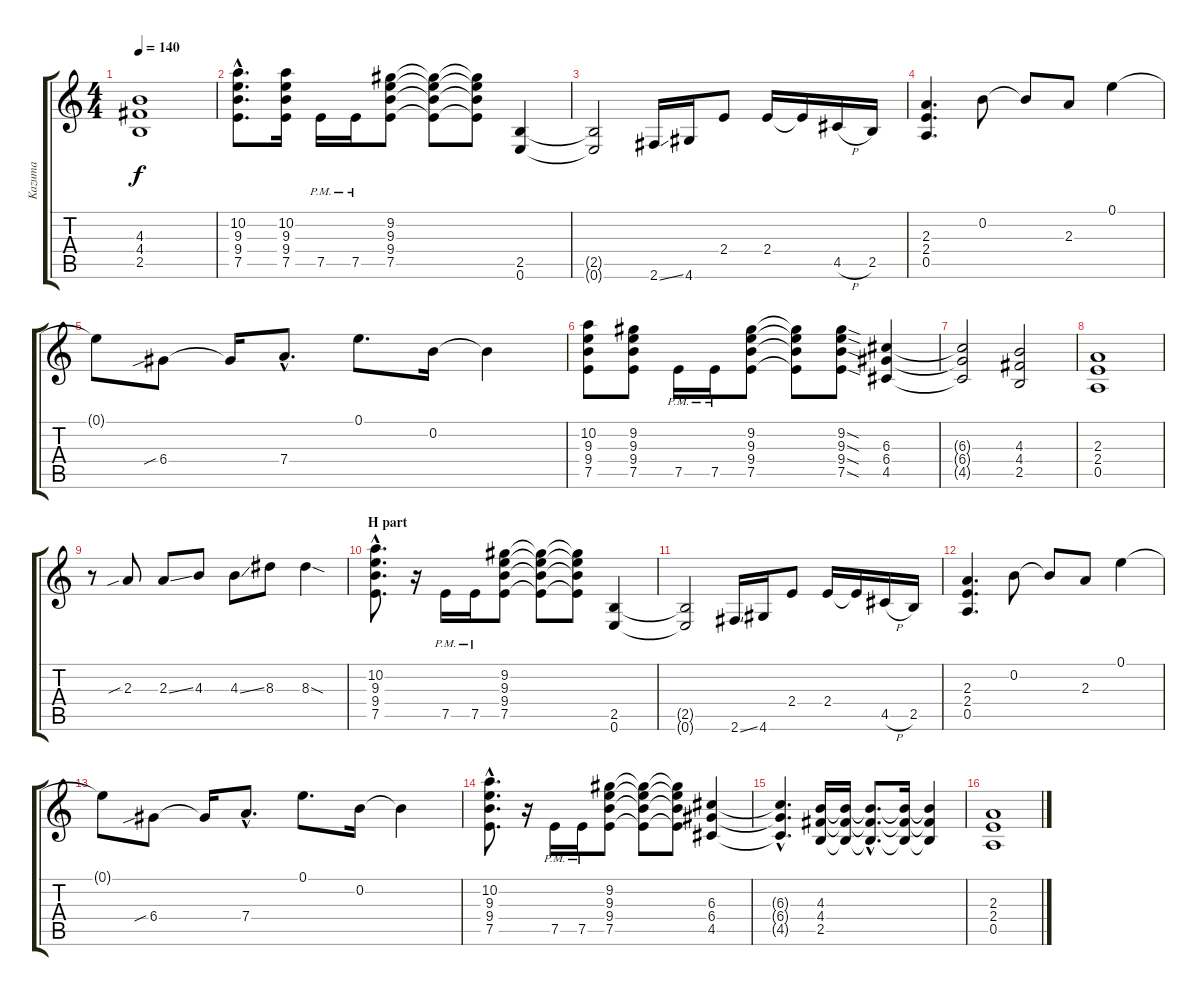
\track ("Kazuma" "Kazuma") {instrument distortionguitar}
\staff {score tabs}
\tuning (E4 B3 G3 D3 A2 E2) {hide}
\ts (4 4)
\tempo 140
\clef g2
\ks c
(4.3 4.4 2.5).1{dy f} |
(10.2{hac} 9.3{hac} 9.4{hac} 7.5{hac}).8{d} (10.2 9.3 9.4 7.5).16 7.5{pm}.16 7.5{pm}.16 (9.2 9.3 9.4 7.5).8 (9.2{t} 9.3{t} 9.4{t} 7.5{t}).8 (9.2{t} 9.3{t} 9.4{t} 7.5{t}).8 (2.5 0.6).4 |
(2.5{t} 0.6{t}).2 2.6{ss}.16 4.6.16 2.4.8 2.4.16 2.4{t}.16 4.5{h}.16 2.5.16 |
(2.3 2.4 0.5).4{d} 0.2.8 0.2{t}.8 2.3.8 0.1.4 |
0.1{t}.8 6.4{sib}.8 6.4{t}.16 7.4{hac}.8{d} 0.1.8{d} 0.2.16 0.2{t}.4 |
(10.2 9.3 9.4 7.5).8 (9.2 9.3 9.4 7.5).8 7.5{pm}.16 7.5{pm}.16 (9.2 9.3 9.4 7.5).8 (9.2{t} 9.3{t} 9.4{t} 7.5{t}).8 (9.2{sod} 9.3{sod} 9.4{sod} 7.5{sod}).8 (6.3 6.4 4.5).4 |
(6.3{t} 6.4{t} 4.5{t}).2 (4.3 4.4 2.5).2 |
(2.3 2.4 0.5).1 |
r.8 2.3{sib}.8 2.3{ss}.8 4.3.8 4.3{ss}.8 8.3.8 8.3{sod}.4 |
\section ("" "H part")
(10.2{hac} 9.3{hac} 9.4{hac} 7.5{hac}).8{d} r.16 7.5{pm}.16 7.5{pm}.16 (9.2 9.3 9.4 7.5).8 (9.2{t} 9.3{t} 9.4{t} 7.5{t}).8 (9.2{t} 9.3{t} 9.4{t} 7.5{t}).8 (2.5 0.6).4 |
(2.5{t} 0.6{t}).2 2.6{ss}.16 4.6.16 2.4.8 2.4.16 2.4{t}.16 4.5{h}.16 2.5.16 |
(2.3 2.4 0.5).4{d} 0.2.8 0.2{t}.8 2.3.8 0.1.4 |
0.1{t}.8 6.4{sib}.8 6.4{t}.16 7.4{hac}.8{d} 0.1.8{d} 0.2.16 0.2{t}.4 |
(10.2{hac} 9.3{hac} 9.4{hac} 7.5{hac}).8{d} r.16 7.5{pm}.16 7.5{pm}.16 (9.2 9.3 9.4 7.5).8 (9.2{t} 9.3{t} 9.4{t} 7.5{t}).8 (9.2{t} 9.3{t} 9.4{t} 7.5{t}).8 (6.3 6.4 4.5).4 |
(6.3{hac t} 6.4{hac t} 4.5{hac t}).4{d} (4.3 4.4 2.5).16 (4.3{t} 4.4{t} 2.5{t}).16 (4.3{hac t} 4.4{hac t} 2.5{hac t}).8{d} (4.3{t} 4.4{t} 2.5{t}).16 (4.3{t} 4.4{t} 2.5{t}).4 |
(2.3 2.4 0.5).1
